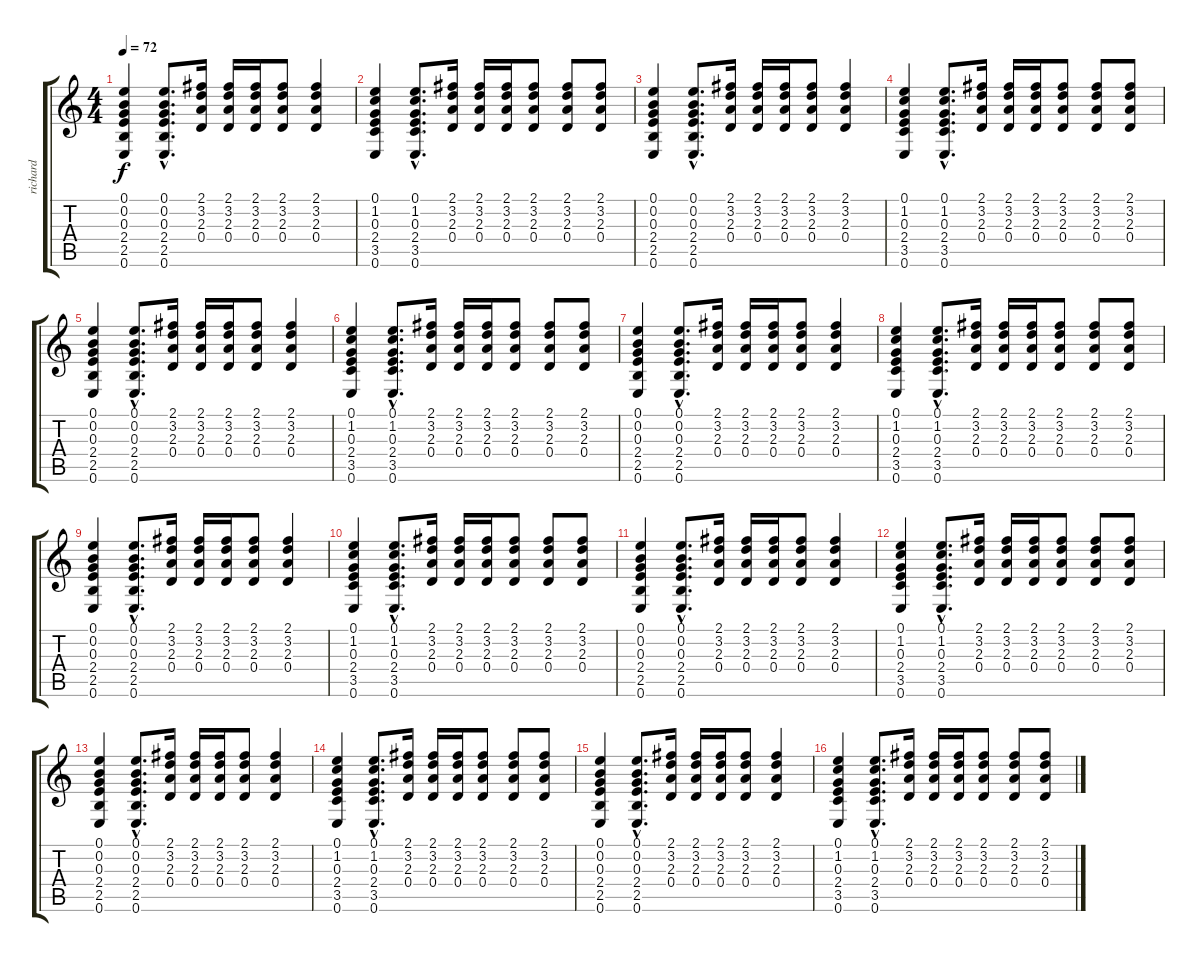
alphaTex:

\track ("richard" "richard") {instrument acousticguitarsteel}
\staff {score tabs}
\tuning (E4 B3 G3 D3 A2 E2) {hide}
\ts (4 4)
\tempo 72
\clef g2
\ks c
(0.1 0.2 0.3 2.4 2.5 0.6).4{dy f} (0.1{hac} 0.2{hac} 0.3{hac} 2.4{hac} 2.5{hac} 0.6{hac}).8{d} (2.1 3.2 2.3 0.4).16 (2.1 3.2 2.3 0.4).16 (2.1 3.2 2.3 0.4).16 (2.1 3.2 2.3 0.4).8 (2.1 3.2 2.3 0.4).4 |
(0.1 1.2 0.3 2.4 3.5 0.6).4 (0.1{hac} 1.2{hac} 0.3{hac} 2.4{hac} 3.5{hac} 0.6{hac}).8{d} (2.1 3.2 2.3 0.4).16 (2.1 3.2 2.3 0.4).16 (2.1 3.2 2.3 0.4).16 (2.1 3.2 2.3 0.4).8 (2.1 3.2 2.3 0.4).8 (2.1 3.2 2.3 0.4).8 |
(0.1 0.2 0.3 2.4 2.5 0.6).4 (0.1{hac} 0.2{hac} 0.3{hac} 2.4{hac} 2.5{hac} 0.6{hac}).8{d} (2.1 3.2 2.3 0.4).16 (2.1 3.2 2.3 0.4).16 (2.1 3.2 2.3 0.4).16 (2.1 3.2 2.3 0.4).8 (2.1 3.2 2.3 0.4).4 |
(0.1 1.2 0.3 2.4 3.5 0.6).4 (0.1{hac} 1.2{hac} 0.3{hac} 2.4{hac} 3.5{hac} 0.6{hac}).8{d} (2.1 3.2 2.3 0.4).16 (2.1 3.2 2.3 0.4).16 (2.1 3.2 2.3 0.4).16 (2.1 3.2 2.3 0.4).8 (2.1 3.2 2.3 0.4).8 (2.1 3.2 2.3 0.4).8 |
(0.1 0.2 0.3 2.4 2.5 0.6).4 (0.1{hac} 0.2{hac} 0.3{hac} 2.4{hac} 2.5{hac} 0.6{hac}).8{d} (2.1 3.2 2.3 0.4).16 (2.1 3.2 2.3 0.4).16 (2.1 3.2 2.3 0.4).16 (2.1 3.2 2.3 0.4).8 (2.1 3.2 2.3 0.4).4 |
(0.1 1.2 0.3 2.4 3.5 0.6).4 (0.1{hac} 1.2{hac} 0.3{hac} 2.4{hac} 3.5{hac} 0.6{hac}).8{d} (2.1 3.2 2.3 0.4).16 (2.1 3.2 2.3 0.4).16 (2.1 3.2 2.3 0.4).16 (2.1 3.2 2.3 0.4).8 (2.1 3.2 2.3 0.4).8 (2.1 3.2 2.3 0.4).8 |
(0.1 0.2 0.3 2.4 2.5 0.6).4 (0.1{hac} 0.2{hac} 0.3{hac} 2.4{hac} 2.5{hac} 0.6{hac}).8{d} (2.1 3.2 2.3 0.4).16 (2.1 3.2 2.3 0.4).16 (2.1 3.2 2.3 0.4).16 (2.1 3.2 2.3 0.4).8 (2.1 3.2 2.3 0.4).4 |
(0.1 1.2 0.3 2.4 3.5 0.6).4 (0.1{hac} 1.2{hac} 0.3{hac} 2.4{hac} 3.5{hac} 0.6{hac}).8{d} (2.1 3.2 2.3 0.4).16 (2.1 3.2 2.3 0.4).16 (2.1 3.2 2.3 0.4).16 (2.1 3.2 2.3 0.4).8 (2.1 3.2 2.3 0.4).8 (2.1 3.2 2.3 0.4).8 |
(0.1 0.2 0.3 2.4 2.5 0.6).4 (0.1{hac} 0.2{hac} 0.3{hac} 2.4{hac} 2.5{hac} 0.6{hac}).8{d} (2.1 3.2 2.3 0.4).16 (2.1 3.2 2.3 0.4).16 (2.1 3.2 2.3 0.4).16 (2.1 3.2 2.3 0.4).8 (2.1 3.2 2.3 0.4).4 |
(0.1 1.2 0.3 2.4 3.5 0.6).4 (0.1{hac} 1.2{hac} 0.3{hac} 2.4{hac} 3.5{hac} 0.6{hac}).8{d} (2.1 3.2 2.3 0.4).16 (2.1 3.2 2.3 0.4).16 (2.1 3.2 2.3 0.4).16 (2.1 3.2 2.3 0.4).8 (2.1 3.2 2.3 0.4).8 (2.1 3.2 2.3 0.4).8 |
(0.1 0.2 0.3 2.4 2.5 0.6).4 (0.1{hac} 0.2{hac} 0.3{hac} 2.4{hac} 2.5{hac} 0.6{hac}).8{d} (2.1 3.2 2.3 0.4).16 (2.1 3.2 2.3 0.4).16 (2.1 3.2 2.3 0.4).16 (2.1 3.2 2.3 0.4).8 (2.1 3.2 2.3 0.4).4 |
(0.1 1.2 0.3 2.4 3.5 0.6).4 (0.1{hac} 1.2{hac} 0.3{hac} 2.4{hac} 3.5{hac} 0.6{hac}).8{d} (2.1 3.2 2.3 0.4).16 (2.1 3.2 2.3 0.4).16 (2.1 3.2 2.3 0.4).16 (2.1 3.2 2.3 0.4).8 (2.1 3.2 2.3 0.4).8 (2.1 3.2 2.3 0.4).8 |
(0.1 0.2 0.3 2.4 2.5 0.6).4 (0.1{hac} 0.2{hac} 0.3{hac} 2.4{hac} 2.5{hac} 0.6{hac}).8{d} (2.1 3.2 2.3 0.4).16 (2.1 3.2 2.3 0.4).16 (2.1 3.2 2.3 0.4).16 (2.1 3.2 2.3 0.4).8 (2.1 3.2 2.3 0.4).4 |
(0.1 1.2 0.3 2.4 3.5 0.6).4 (0.1{hac} 1.2{hac} 0.3{hac} 2.4{hac} 3.5{hac} 0.6{hac}).8{d} (2.1 3.2 2.3 0.4).16 (2.1 3.2 2.3 0.4).16 (2.1 3.2 2.3 0.4).16 (2.1 3.2 2.3 0.4).8 (2.1 3.2 2.3 0.4).8 (2.1 3.2 2.3 0.4).8 |
(0.1 0.2 0.3 2.4 2.5 0.6).4 (0.1{hac} 0.2{hac} 0.3{hac} 2.4{hac} 2.5{hac} 0.6{hac}).8{d} (2.1 3.2 2.3 0.4).16 (2.1 3.2 2.3 0.4).16 (2.1 3.2 2.3 0.4).16 (2.1 3.2 2.3 0.4).8 (2.1 3.2 2.3 0.4).4 |
(0.1 1.2 0.3 2.4 3.5 0.6).4 (0.1{hac} 1.2{hac} 0.3{hac} 2.4{hac} 3.5{hac} 0.6{hac}).8{d} (2.1 3.2 2.3 0.4).16 (2.1 3.2 2.3 0.4).16 (2.1 3.2 2.3 0.4).16 (2.1 3.2 2.3 0.4).8 (2.1 3.2 2.3 0.4).8 (2.1 3.2 2.3 0.4).8
